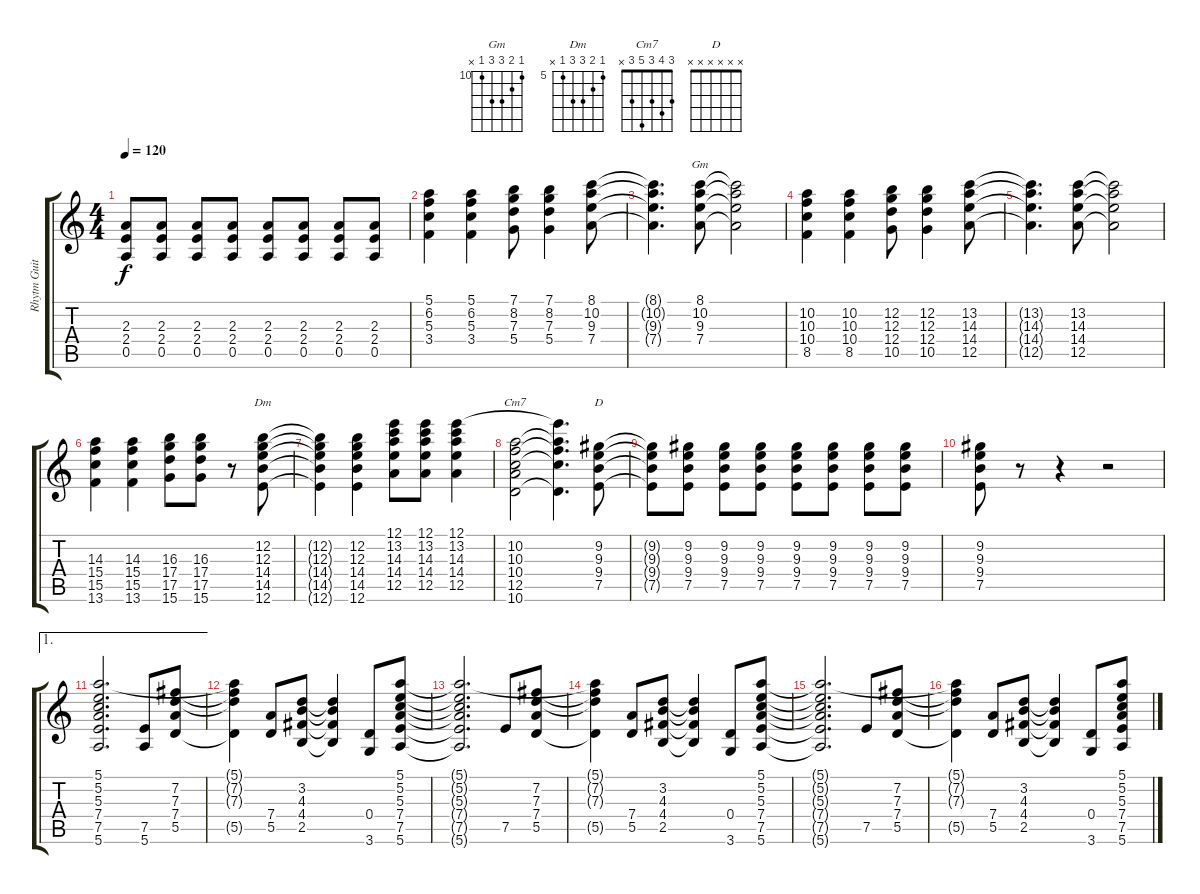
\track ("Rhytm Guitar 2" "Rhytm Guit") {instrument overdrivenguitar}
\staff {score tabs}
\tuning (E4 B3 G3 D3 A2 E2) {hide}
\chord ("Gm" 10 11 12 12 10 x) {firstfret 10}
\chord ("Dm" 5 6 7 7 5 x) {firstfret 5}
\chord ("Cm7" 3 4 3 5 3 x)
\chord ("D" x x x x x x)
\ts (4 4)
\tempo 120
\clef g2
\ks c
(2.3 2.4 0.5).8{dy f} (2.3 2.4 0.5).8 (2.3 2.4 0.5).8 (2.3 2.4 0.5).8 (2.3 2.4 0.5).8 (2.3 2.4 0.5).8 (2.3 2.4 0.5).8 (2.3 2.4 0.5).8 |
(5.1 6.2 5.3 3.4).4 (5.1 6.2 5.3 3.4).4 (7.1 8.2 7.3 5.4).8 (7.1 8.2 7.3 5.4).4 (8.1 10.2 9.3 7.4).8 |
(8.1{t} 10.2{t} 9.3{t} 7.4{t}).4{d} (8.1 10.2 9.3 7.4).8{ch "Gm"} (8.1{t} 10.2{t} 9.3{t} 7.4{t}).2 |
(10.2 10.3 10.4 8.5).4 (10.2 10.3 10.4 8.5).4 (12.2 12.3 12.4 10.5).8 (12.2 12.3 12.4 10.5).4 (13.2 14.3 14.4 12.5).8 |
(13.2{t} 14.3{t} 14.4{t} 12.5{t}).4{d} (13.2 14.3 14.4 12.5).8 (13.2{t} 14.3{t} 14.4{t} 12.5{t}).2 |
(14.3 15.4 15.5 13.6).4 (14.3 15.4 15.5 13.6).4 (16.3 17.4 17.5 15.6).8 (16.3 17.4 17.5 15.6).8 r.8 (12.2 12.3 14.4 14.5 12.6).8{ch "Dm"} |
(12.2{t} 12.3{t} 14.4{t} 14.5{t} 12.6{t}).4 (12.2 12.3 14.4 14.5 12.6).4 (12.1 13.2 14.3 14.4 12.5).8 (12.1 13.2 14.3 14.4 12.5).8 (12.1 13.2 14.3 14.4 12.5).4 |
(10.2 10.3 10.4 12.5 10.6).2{ch "Cm7"} (12.1{t} 10.2{t} 10.3{t} 10.4{t} 10.6{t}).4{d} (9.2 9.3 9.4 7.5).8{ch "D"} |
(9.2{t} 9.3{t} 9.4{t} 7.5{t}).8 (9.2 9.3 9.4 7.5).8 (9.2 9.3 9.4 7.5).8 (9.2 9.3 9.4 7.5).8 (9.2 9.3 9.4 7.5).8 (9.2 9.3 9.4 7.5).8 (9.2 9.3 9.4 7.5).8 (9.2 9.3 9.4 7.5).8 |
(9.2 9.3 9.4 7.5).8 r.8 r.4 r.2 |
\ae 1
(5.1 5.2 5.3 7.4 7.5 5.6).2{d} (7.5 5.6).8 (7.2 7.3 7.4 5.5).8 |
(5.1{t} 7.2{t} 7.3{t} 5.5{t}).4 (7.4 5.5).8 (3.2 4.3 4.4 2.5).8 (3.2{t} 4.3{t} 4.4{t} 2.5{t}).4 (0.4 3.6).8 (5.1 5.2 5.3 7.4 7.5 5.6).8 |
(5.1{t} 5.2{t} 5.3{t} 7.4{t} 7.5{t} 5.6{t}).2{d} 7.5.8 (7.2 7.3 7.4 5.5).8 |
(5.1{t} 7.2{t} 7.3{t} 5.5{t}).4 (7.4 5.5).8 (3.2 4.3 4.4 2.5).8 (3.2{t} 4.3{t} 4.4{t} 2.5{t}).4 (0.4 3.6).8 (5.1 5.2 5.3 7.4 7.5 5.6).8 |
(5.1{t} 5.2{t} 5.3{t} 7.4{t} 7.5{t} 5.6{t}).2{d} 7.5.8 (7.2 7.3 7.4 5.5).8 |
(5.1{t} 7.2{t} 7.3{t} 5.5{t}).4 (7.4 5.5).8 (3.2 4.3 4.4 2.5).8 (3.2{t} 4.3{t} 4.4{t} 2.5{t}).4 (0.4 3.6).8 (5.1 5.2 5.3 7.4 7.5 5.6).8
